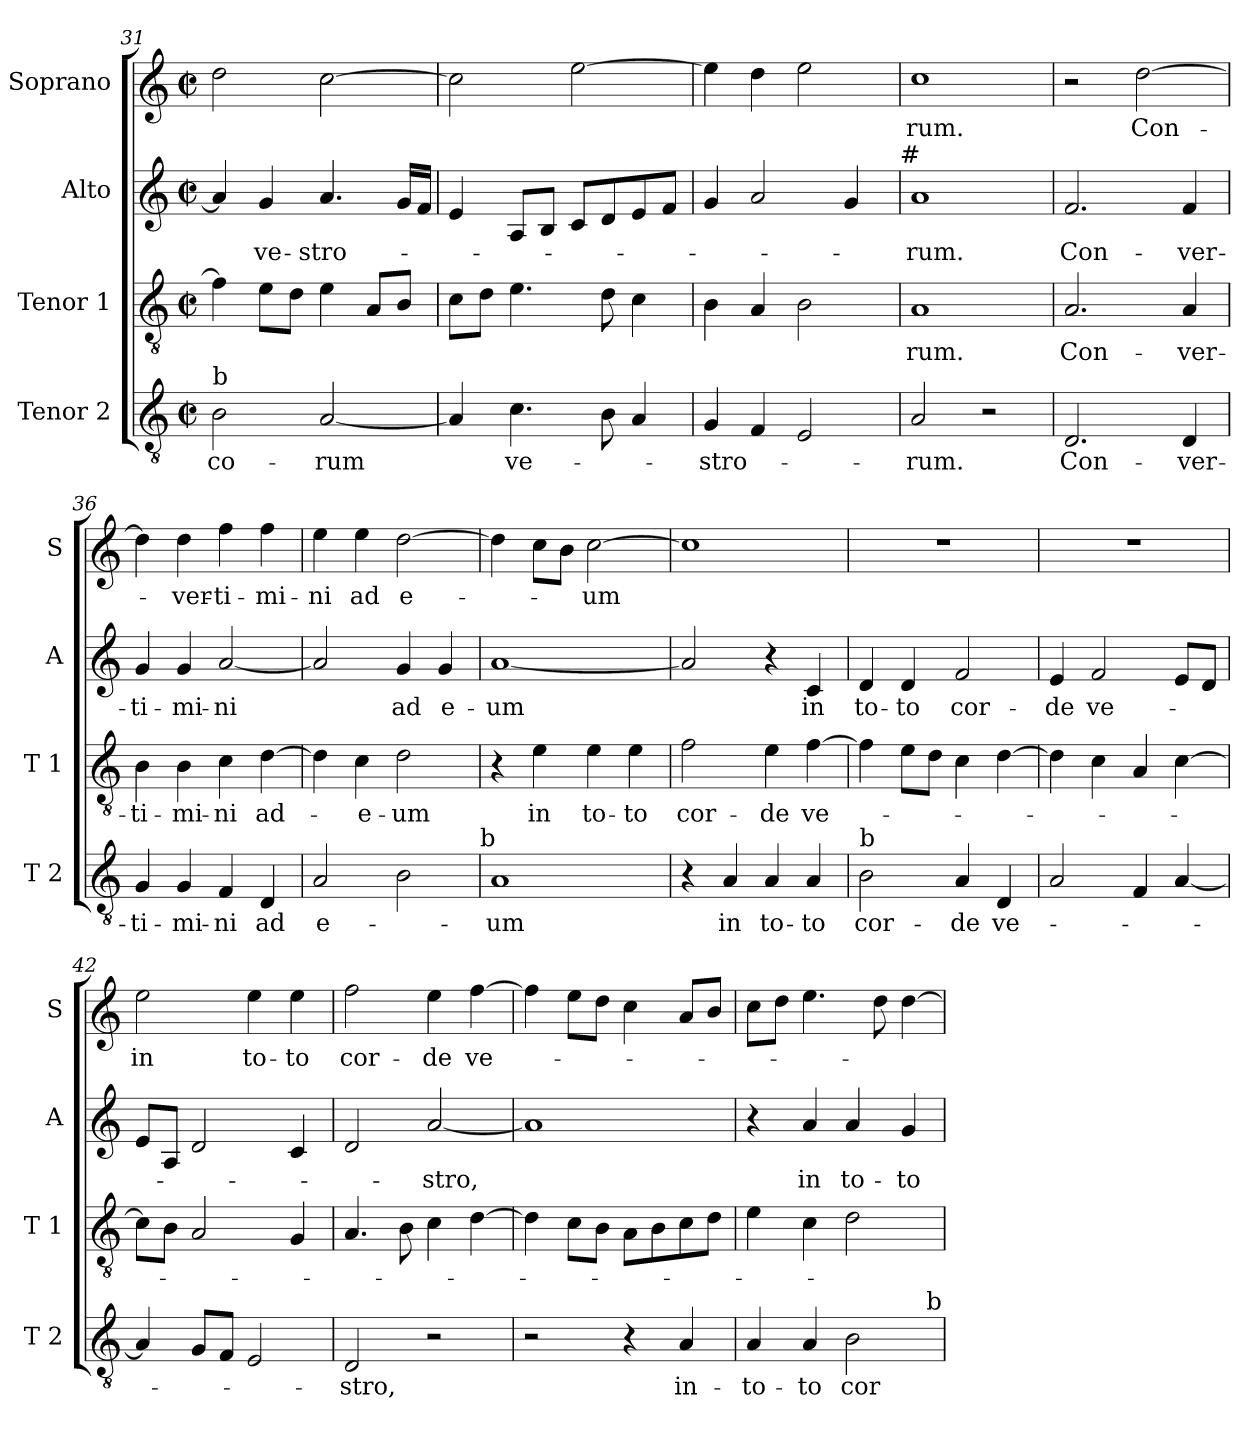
**kern	**text	**kern	**text	**kern	**text	**kern	**text
*part4	*part4	*part3	*part3	*part2	*part2	*part1	*part1
*staff4	*staff4	*staff3	*staff3	*staff2	*staff2	*staff1	*staff1
*I"Tenor 2	*	*I"Tenor 1	*	*I"Alto	*	*I"Soprano	*
*I'T 2	*	*I'T 1	*	*I'A	*	*I'S	*
*clefGv2	*	*clefGv2	*	*clefG2	*	*clefG2	*
*k[]	*	*k[]	*	*k[]	*	*k[]	*
*C:	*	*C:	*	*C:	*	*C:	*
*M2/2	*	*M2/2	*	*M2/2	*	*M2/2	*
*met(c|)	*	*met(c|)	*	*met(c|)	*	*met(c|)	*
=31	=31	=31	=31	=31	=31	=31	=31
!LO:TX:a:t=b	!	!	!	!	!	!	!
2B\	-co-	4f\]	.	4a/]	.	2dd\	.
.	.	8e\L	.	4g/	ve-	.	.
.	.	8d\J	.	.	.	.	.
[2A/	-rum	4e\	.	4.a/	-stro-	[2cc\	.
.	.	8A/L	.	.	.	.	.
.	.	8B/J	.	16g/LL	.	.	.
.	.	.	.	16f/JJ	.	.	.
!!LO:LB:g=z
=32	=32	=32	=32	=32	=32	=32	=32
4A/]	.	8c\L	.	4e/	.	2cc\]	.
.	.	8d\J	.	.	.	.	.
4.c\	ve-	4.e\	.	8A/L	.	.	.
.	.	.	.	8B/J	.	.	.
.	.	.	.	8c/L	.	[2ee\	.
8B\	.	8d\	.	8d/	.	.	.
4A/	.	4c\	.	8e/	.	.	.
.	.	.	.	8f/J	.	.	.
=33	=33	=33	=33	=33	=33	=33	=33
4G/	-stro-	4B\	.	4g/	.	4ee\]	.
4F/	.	4A/	.	2a/	.	4dd\	.
2E/	.	2B\	.	.	.	2ee\	.
.	.	.	.	4g/	.	.	.
!	!	!	!	!LO:TX:a:t=#	!	!	!
=34	=34	=34	=34	=34	=34	=34	=34
2A/	-rum.	1A	-rum.	1a	-rum.	1cc	-rum.
2r	.	.	.	.	.	.	.
=35	=35	=35	=35	=35	=35	=35	=35
2.D/	Con-	2.A/	Con-	2.f/	Con-	2r	.
.	.	.	.	.	.	[2dd\	Con-
4D/	-ver-	4A/	-ver-	4f/	-ver-	.	.
=36	=36	=36	=36	=36	=36	=36	=36
4G/	-ti-	4B\	-ti-	4g/	-ti-	4dd\]	.
4G/	-mi-	4B\	-mi-	4g/	-mi-	4dd\	-ver-
4F/	-ni	4c\	-ni	[2a/	-ni	4ff\	-ti-
4D/	ad	[4d\	ad-	.	.	4ff\	-mi-
=37	=37	=37	=37	=37	=37	=37	=37
2A/	e-	4d\]	.	2a/]	.	4ee\	-ni
.	.	4c\	-e-	.	.	4ee\	ad
2B\	.	2d\	-um	4g/	ad	[2dd\	e-
.	.	.	.	4g/	e-	.	.
!LO:TX:a:t=b	!	!	!	!	!	!	!
=38	=38	=38	=38	=38	=38	=38	=38
1A	-um	4r	.	[1a	-um	4dd\]	.
.	.	4e\	in	.	.	8cc\L	.
.	.	.	.	.	.	8b\J	.
.	.	4e\	to-	.	.	[2cc\	-um
.	.	4e\	-to	.	.	.	.
!!LO:LB:g=z
=39	=39	=39	=39	=39	=39	=39	=39
4r	.	2f\	cor-	2a/]	.	1cc]	.
4A/	in	.	.	.	.	.	.
4A/	to-	4e\	-de	4r	.	.	.
4A/	-to	[4f\	ve-	4c/	in	.	.
=40	=40	=40	=40	=40	=40	=40	=40
!LO:TX:a:t=b	!	!	!	!	!	!	!
2B\	cor-	4f\]	.	4d/	to-	1r	.
.	.	8e\L	.	4d/	-to	.	.
.	.	8d\J	.	.	.	.	.
4A/	-de	4c\	.	2f/	cor-	.	.
4D/	ve-	[4d\	.	.	.	.	.
=41	=41	=41	=41	=41	=41	=41	=41
2A/	.	4d\]	.	4e/	-de	1r	.
.	.	4c\	.	2f/	ve-	.	.
4F/	.	4A/	.	.	.	.	.
[4A/	.	[4c\	.	8e/L	.	.	.
.	.	.	.	8d/J	.	.	.
=42	=42	=42	=42	=42	=42	=42	=42
4A/]	.	8c\L]	.	8e/L	.	2ee\	in
.	.	8B\J	.	8A/J	.	.	.
8G/L	.	2A/	.	2d/	.	.	.
8F/J	.	.	.	.	.	.	.
2E/	.	.	.	.	.	4ee\	to-
.	.	4G/	.	4c/	.	4ee\	-to
=43	=43	=43	=43	=43	=43	=43	=43
2D/	-stro,	4.A/	.	2d/	.	2ff\	cor-
.	.	8B\	.	.	.	.	.
2r	.	4c\	.	[2a/	-stro,	4ee\	-de
.	.	[4d\	.	.	.	[4ff\	ve-
=44	=44	=44	=44	=44	=44	=44	=44
2r	.	4d\]	.	1a]	.	4ff\]	.
.	.	8c\L	.	.	.	8ee\L	.
.	.	8B\J	.	.	.	8dd\J	.
4r	.	8A\L	.	.	.	4cc\	.
.	.	8B\	.	.	.	.	.
4A/	in-	8c\	.	.	.	8a/L	.
.	.	8d\J	.	.	.	8b/J	.
!!LO:PB:g=z
=45	=45	=45	=45	=45	=45	=45	=45
4A/	-to-	4e\	.	4r	.	8cc\L	.
.	.	.	.	.	.	8dd\J	.
4A/	-to	4c\	.	4a/	in	4.ee\	.
2B\	cor-	2d\	.	4a/	to-	.	.
.	.	.	.	.	.	8dd\	.
.	.	.	.	4g/	-to	[4dd\	.
!LO:TX:a:t=b	!	!	!	!	!	!	!
=	=	=	=	=	=	=	=
*-	*-	*-	*-	*-	*-	*-	*-
